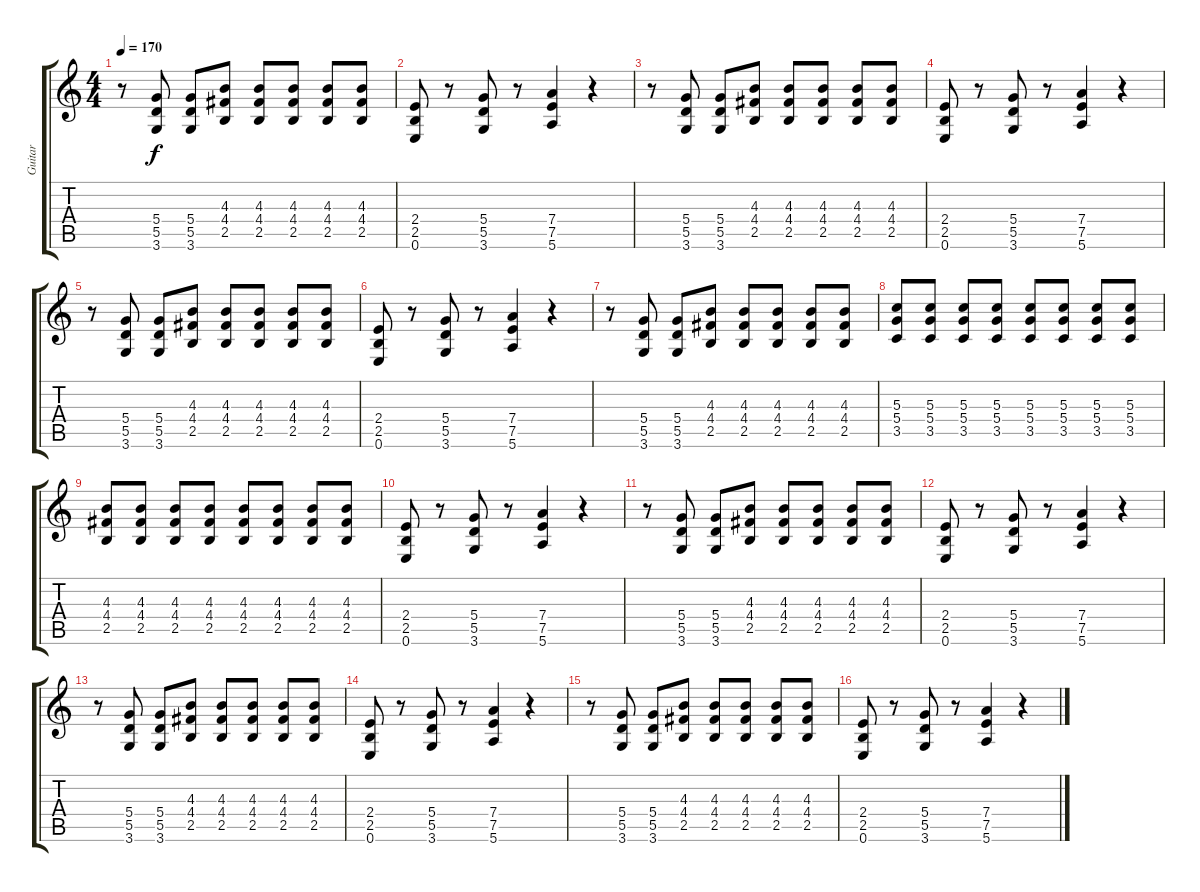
\track ("Guitar" "Guitar") {instrument overdrivenguitar}
\staff {score tabs}
\tuning (E4 B3 G3 D3 A2 E2) {hide}
\ts (4 4)
\tempo 170
\clef g2
\ks c
r.8{dy f} (5.4 5.5 3.6).8 (5.4 5.5 3.6).8 (4.3 4.4 2.5).8 (4.3 4.4 2.5).8 (4.3 4.4 2.5).8 (4.3 4.4 2.5).8 (4.3 4.4 2.5).8 |
(2.4 2.5 0.6).8 r.8 (5.4 5.5 3.6).8 r.8 (7.4 7.5 5.6).4 r.4 |
r.8 (5.4 5.5 3.6).8 (5.4 5.5 3.6).8 (4.3 4.4 2.5).8 (4.3 4.4 2.5).8 (4.3 4.4 2.5).8 (4.3 4.4 2.5).8 (4.3 4.4 2.5).8 |
(2.4 2.5 0.6).8 r.8 (5.4 5.5 3.6).8 r.8 (7.4 7.5 5.6).4 r.4 |
r.8 (5.4 5.5 3.6).8 (5.4 5.5 3.6).8 (4.3 4.4 2.5).8 (4.3 4.4 2.5).8 (4.3 4.4 2.5).8 (4.3 4.4 2.5).8 (4.3 4.4 2.5).8 |
(2.4 2.5 0.6).8 r.8 (5.4 5.5 3.6).8 r.8 (7.4 7.5 5.6).4 r.4 |
r.8 (5.4 5.5 3.6).8 (5.4 5.5 3.6).8 (4.3 4.4 2.5).8 (4.3 4.4 2.5).8 (4.3 4.4 2.5).8 (4.3 4.4 2.5).8 (4.3 4.4 2.5).8 |
(5.3 5.4 3.5).8 (5.3 5.4 3.5).8 (5.3 5.4 3.5).8 (5.3 5.4 3.5).8 (5.3 5.4 3.5).8 (5.3 5.4 3.5).8 (5.3 5.4 3.5).8 (5.3 5.4 3.5).8 |
(4.3 4.4 2.5).8 (4.3 4.4 2.5).8 (4.3 4.4 2.5).8 (4.3 4.4 2.5).8 (4.3 4.4 2.5).8 (4.3 4.4 2.5).8 (4.3 4.4 2.5).8 (4.3 4.4 2.5).8 |
(2.4 2.5 0.6).8 r.8 (5.4 5.5 3.6).8 r.8 (7.4 7.5 5.6).4 r.4 |
r.8 (5.4 5.5 3.6).8 (5.4 5.5 3.6).8 (4.3 4.4 2.5).8 (4.3 4.4 2.5).8 (4.3 4.4 2.5).8 (4.3 4.4 2.5).8 (4.3 4.4 2.5).8 |
(2.4 2.5 0.6).8 r.8 (5.4 5.5 3.6).8 r.8 (7.4 7.5 5.6).4 r.4 |
r.8 (5.4 5.5 3.6).8 (5.4 5.5 3.6).8 (4.3 4.4 2.5).8 (4.3 4.4 2.5).8 (4.3 4.4 2.5).8 (4.3 4.4 2.5).8 (4.3 4.4 2.5).8 |
(2.4 2.5 0.6).8 r.8 (5.4 5.5 3.6).8 r.8 (7.4 7.5 5.6).4 r.4 |
r.8 (5.4 5.5 3.6).8 (5.4 5.5 3.6).8 (4.3 4.4 2.5).8 (4.3 4.4 2.5).8 (4.3 4.4 2.5).8 (4.3 4.4 2.5).8 (4.3 4.4 2.5).8 |
(2.4 2.5 0.6).8 r.8 (5.4 5.5 3.6).8 r.8 (7.4 7.5 5.6).4 r.4
